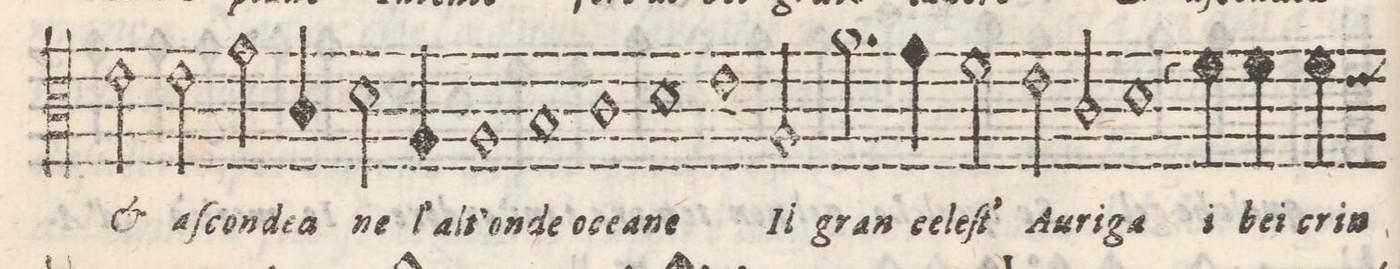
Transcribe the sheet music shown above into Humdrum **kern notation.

**kern	**text
*I"ALTO	*
*clefC3	*
*k[]	*
*met(C)	*
*M2/1	*
2e\	[et]
=15-	=15-
2e\	aſ-
2g\	-con-
4c/	-dea
2d\	ne
4A/	l'alt'
=16-	=16-
1A	on-
1B	-de o-
=17-	=17-
1c	-ce-
1d	-a-
=18-	=18-
1e	-ne
2A/	Il
2.a\	gran
=19-	=19-
4g\	ce-
2f\	-leſt'
2e\	Au-
2c/	-ri-
=20-	=20-
1d	-ga
4r	.
4f\	i
4f\	bei
4f\	crin
=21-	=21-
*-	*-
